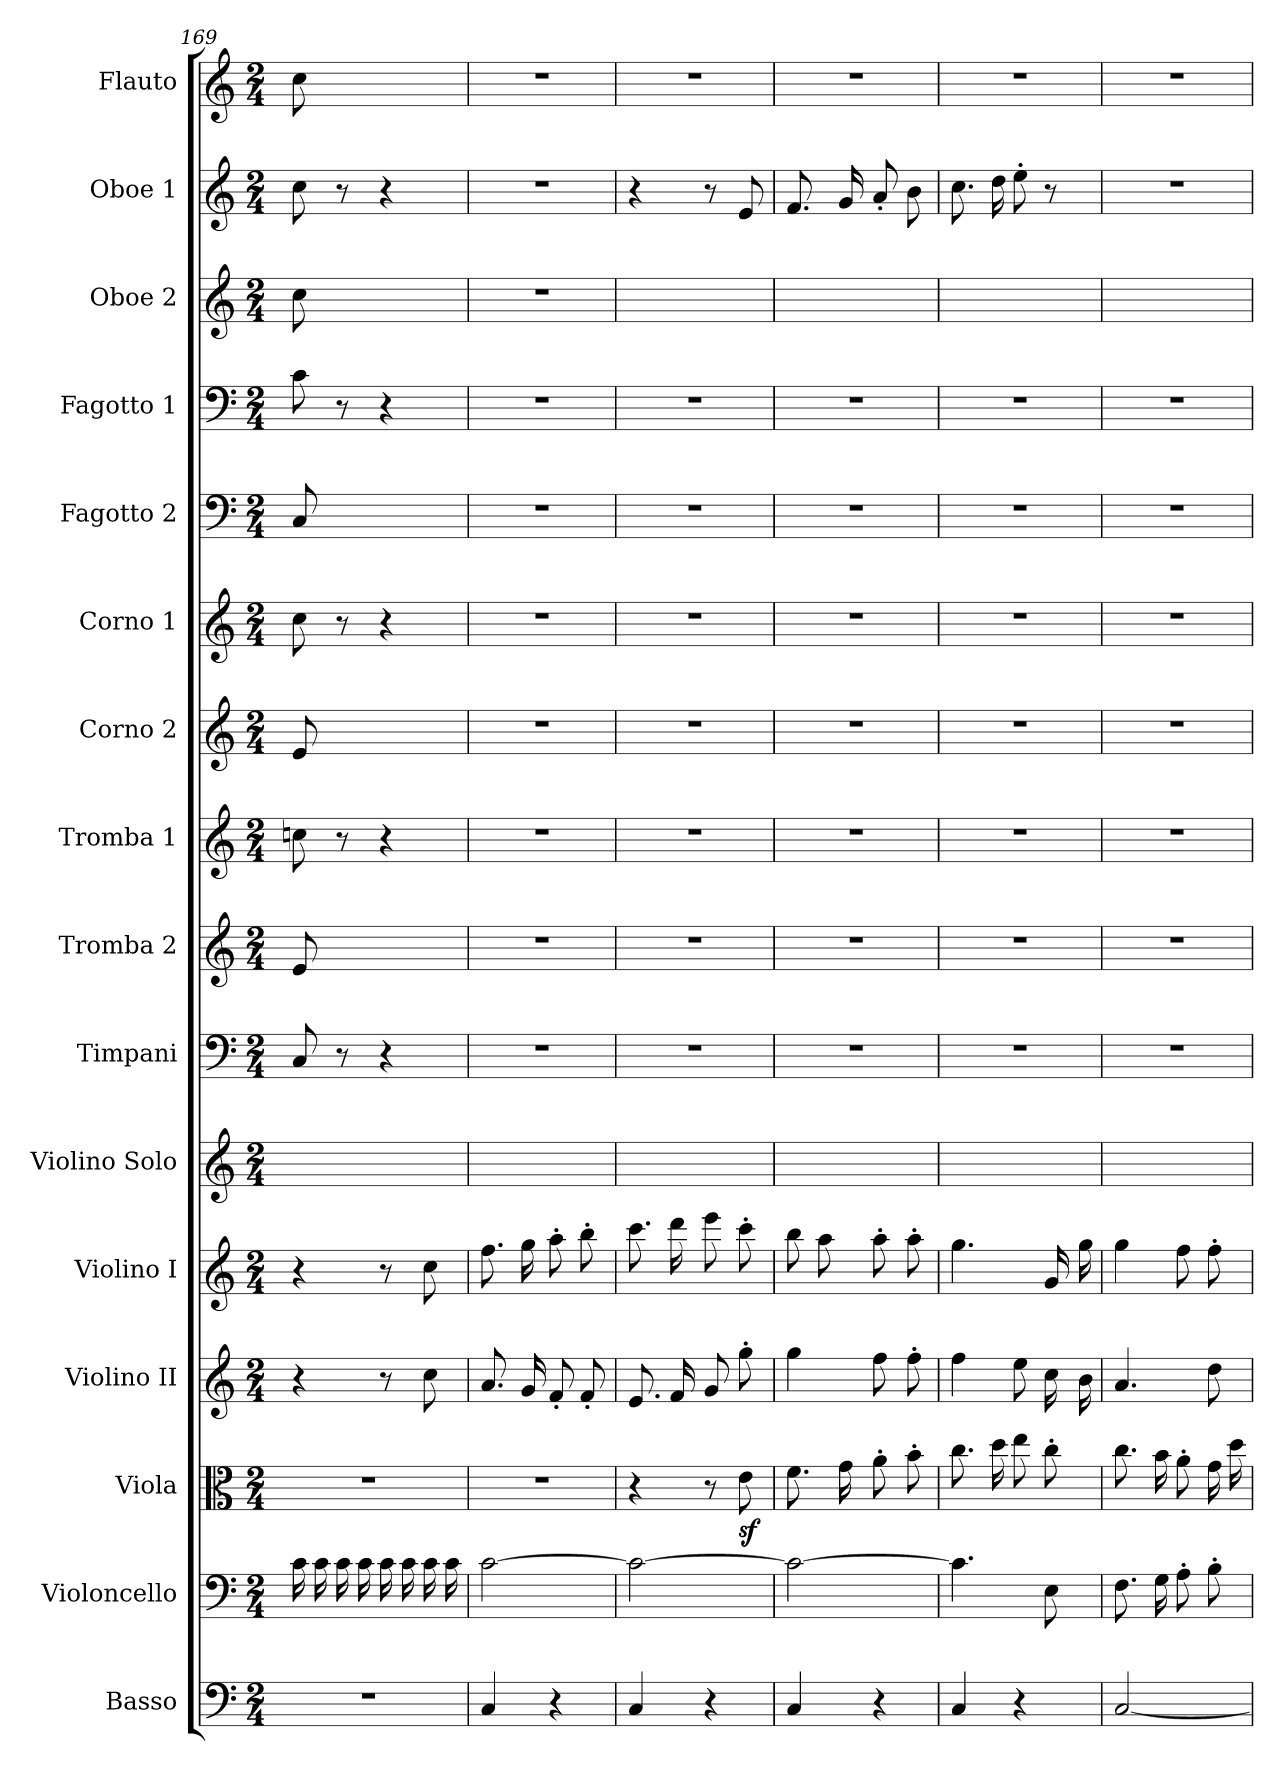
**kern	**kern	**kern	**dynam	**kern	**kern	**kern	**kern	**kern	**kern	**kern	**kern	**kern	**kern	**kern	**kern	**kern
*part16	*part15	*part14	*part14	*part13	*part12	*part11	*part10	*part9	*part8	*part7	*part6	*part5	*part4	*part3	*part2	*part1
*staff16	*staff15	*staff14	*staff14	*staff13	*staff12	*staff11	*staff10	*staff9	*staff8	*staff7	*staff6	*staff5	*staff4	*staff3	*staff2	*staff1
*I"Basso	*I"Violoncello	*I"Viola	*	*I"Violino II	*I"Violino I	*I"Violino Solo	*I"Timpani	*I"Tromba 2	*I"Tromba 1	*I"Corno 2	*I"Corno 1	*I"Fagotto 2	*I"Fagotto 1	*I"Oboe 2	*I"Oboe 1	*I"Flauto
*	*I'Vc	*I'Vla	*	*I'Vln	*I'Vln	*I'Vln	*	*	*	*	*	*	*	*I'Ob	*I'Ob	*I'Fl
*clefF4	*clefF4	*clefC3	*	*clefG2	*clefG2	*clefG2	*clefF4	*clefG2	*clefG2	*clefG2	*clefG2	*clefF4	*clefF4	*clefG2	*clefG2	*clefG2
*ITrd7c12	*	*	*	*	*	*	*	*ITrd1c2	*ITrd1c2	*ITrd7c12	*ITrd7c12	*	*	*	*	*
*k[]	*k[]	*k[]	*	*k[]	*k[]	*	*	*	*	*	*	*k[]	*k[]	*k[]	*k[]	*k[]
*M2/4	*M2/4	*M2/4	*	*M2/4	*M2/4	*M2/4	*M2/4	*M2/4	*M2/4	*M2/4	*M2/4	*M2/4	*M2/4	*M2/4	*M2/4	*M2/4
=169	=169	=169	=169	=169	=169	=169	=169	=169	=169	=169	=169	=169	=169	=169	=169	=169
2r	16c	2r	.	4r	4r	2ryy	8C	8d	8b-	8E	8c	8C	8c	8cc	8cc	8cc
.	16c	.	.	.	.	.	.	.	.	.	.	.	.	.	.	.
.	16c	.	.	.	.	.	8r	8ryy	8r	8ryy	8r	8ryy	8r	8ryy	8r	8ryy
.	16c	.	.	.	.	.	.	.	.	.	.	.	.	.	.	.
.	16c	.	.	8r	8r	.	4r	4ryy	4r	4ryy	4r	4ryy	4r	4ryy	4r	4ryy
.	16c	.	.	.	.	.	.	.	.	.	.	.	.	.	.	.
.	16c	.	.	8cc	8cc	.	.	.	.	.	.	.	.	.	.	.
.	16c	.	.	.	.	.	.	.	.	.	.	.	.	.	.	.
=170	=170	=170	=170	=170	=170	=170	=170	=170	=170	=170	=170	=170	=170	=170	=170	=170
4CC	[2c	2r	.	8.a	8.ff	2ryy	2r	2r	2r	2r	2r	2r	2r	2r	2r	2r
.	.	.	.	16g	16gg	.	.	.	.	.	.	.	.	.	.	.
4r	.	.	.	8f'	8aa'	.	.	.	.	.	.	.	.	.	.	.
.	.	.	.	8f'	8bb'	.	.	.	.	.	.	.	.	.	.	.
=171	=171	=171	=171	=171	=171	=171	=171	=171	=171	=171	=171	=171	=171	=171	=171	=171
4CC	2c_	4r	.	8.e	8.ccc	2ryy	2r	2r	2r	2r	2r	2r	2r	2ryy	4r	2r
.	.	.	.	16f	16ddd	.	.	.	.	.	.	.	.	.	.	.
4r	.	8r	.	8g	8eee	.	.	.	.	.	.	.	.	.	8r	.
.	.	8e	sf	8gg'	8ccc'	.	.	.	.	.	.	.	.	.	8e	.
=172	=172	=172	=172	=172	=172	=172	=172	=172	=172	=172	=172	=172	=172	=172	=172	=172
4CC	2c_	8.f	.	4gg	8bb	2ryy	2r	2r	2r	2r	2r	2r	2r	2ryy	8.f	2r
.	.	.	.	.	8aa	.	.	.	.	.	.	.	.	.	.	.
.	.	16g	.	.	.	.	.	.	.	.	.	.	.	.	16g	.
4r	.	8a'	.	8ff	8aa'	.	.	.	.	.	.	.	.	.	8a'	.
.	.	8b'	.	8ff'	8aa'	.	.	.	.	.	.	.	.	.	8b	.
=173	=173	=173	=173	=173	=173	=173	=173	=173	=173	=173	=173	=173	=173	=173	=173	=173
4CC	4.c]	8.cc	.	4ff	4.gg	2ryy	2r	2r	2r	2r	2r	2r	2r	2ryy	8.cc	2r
.	.	16dd	.	.	.	.	.	.	.	.	.	.	.	.	16dd	.
4r	.	8ee	.	8ee	.	.	.	.	.	.	.	.	.	.	8ee'	.
.	8E	8cc'	.	16cc	16g	.	.	.	.	.	.	.	.	.	8r	.
.	.	.	.	16b	16gg	.	.	.	.	.	.	.	.	.	.	.
=174	=174	=174	=174	=174	=174	=174	=174	=174	=174	=174	=174	=174	=174	=174	=174	=174
[2CC	8.F	8.cc	.	4.a	4gg	2ryy	2r	2r	2r	2r	2r	2r	2r	2ryy	2r	2r
.	16G	16b	.	.	.	.	.	.	.	.	.	.	.	.	.	.
.	8A'	8a'	.	.	8ff	.	.	.	.	.	.	.	.	.	.	.
.	8B'	16g	.	8dd	8ff'	.	.	.	.	.	.	.	.	.	.	.
.	.	16dd	.	.	.	.	.	.	.	.	.	.	.	.	.	.
=	=	=	=	=	=	=	=	=	=	=	=	=	=	=	=	=
*-	*-	*-	*-	*-	*-	*-	*-	*-	*-	*-	*-	*-	*-	*-	*-	*-
